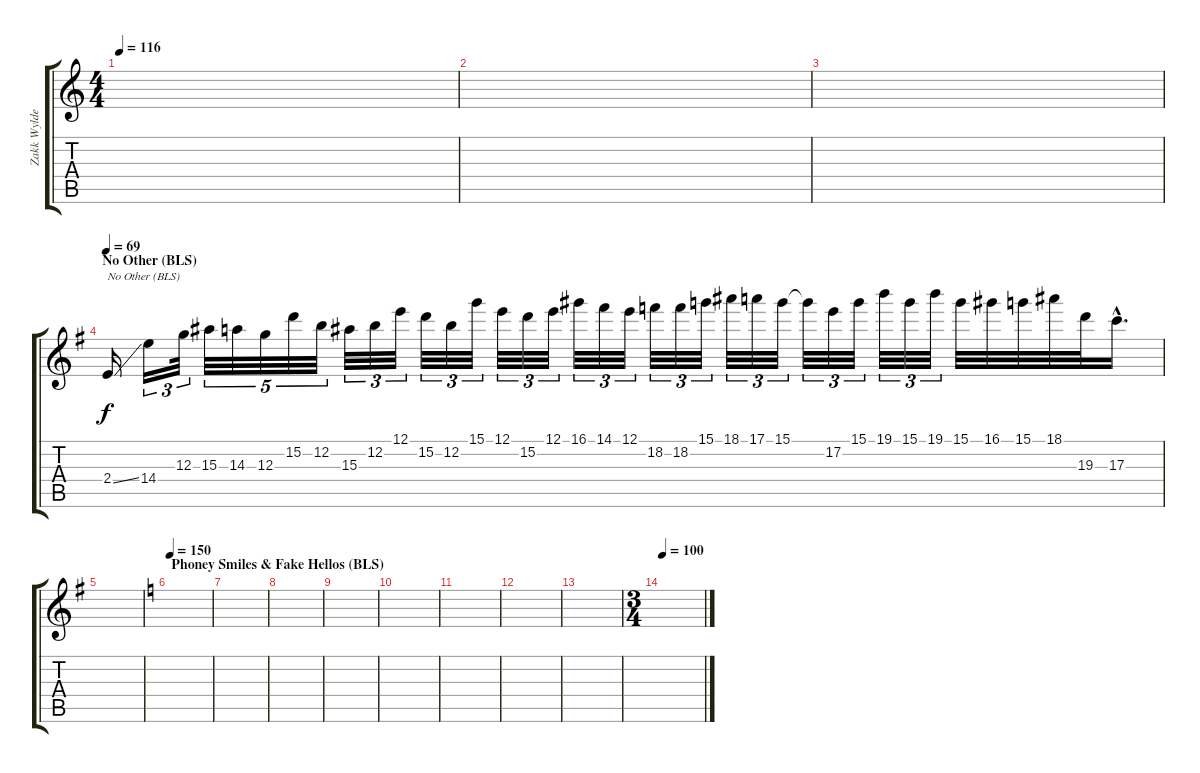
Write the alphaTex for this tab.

\track ("Zakk Wylde" "Zakk Wylde") {instrument overdrivenguitar}
\staff {score tabs}
\tuning (E4 B3 G3 D3 A2 E2) {hide}
\ts (4 4)
\tempo 116
\clef g2
\ks c
|
|
|
\section ("" "No Other (BLS)")
\tempo 69
\ks g
2.4{ss}.16{txt "No Other (BLS)" instrument overdrivenguitar} 14.4.16{tu (3 2)} 12.3.32{tu (3 2)} 15.3.32{tu (5 4)} 14.3.32{tu (5 4)} 12.3.32{tu (5 4)} 15.2.32{tu (5 4)} 12.2.32{tu (5 4)} 15.3.32{tu (3 2)} 12.2.32{tu (3 2)} 12.1.32{tu (3 2)} 15.2.32{tu (3 2)} 12.2.32{tu (3 2)} 15.1.32{tu (3 2)} 12.1.32{tu (3 2)} 15.2.32{tu (3 2)} 12.1.32{tu (3 2)} 16.1.32{tu (3 2)} 14.1.32{tu (3 2)} 12.1.32{tu (3 2)} 18.2.32{tu (3 2)} 18.2.32{tu (3 2)} 15.1.32{tu (3 2)} 18.1.32{tu (3 2)} 17.1.32{tu (3 2)} 15.1.32{tu (3 2)} 15.1{t}.32{tu (3 2)} 17.2.32{tu (3 2)} 15.1.32{tu (3 2)} 19.1.32{tu (3 2)} 15.1.32{tu (3 2)} 19.1.32{tu (3 2)} 15.1.32 16.1.32 15.1.32 18.1.32 19.3.32 17.3{hac}.16{d} |
|
\section ("" "Phoney Smiles & Fake Hellos (BLS)")
\tempo 150
\ks c
|
|
|
|
|
|
|
|
\ts (3 4)
\tempo 100
